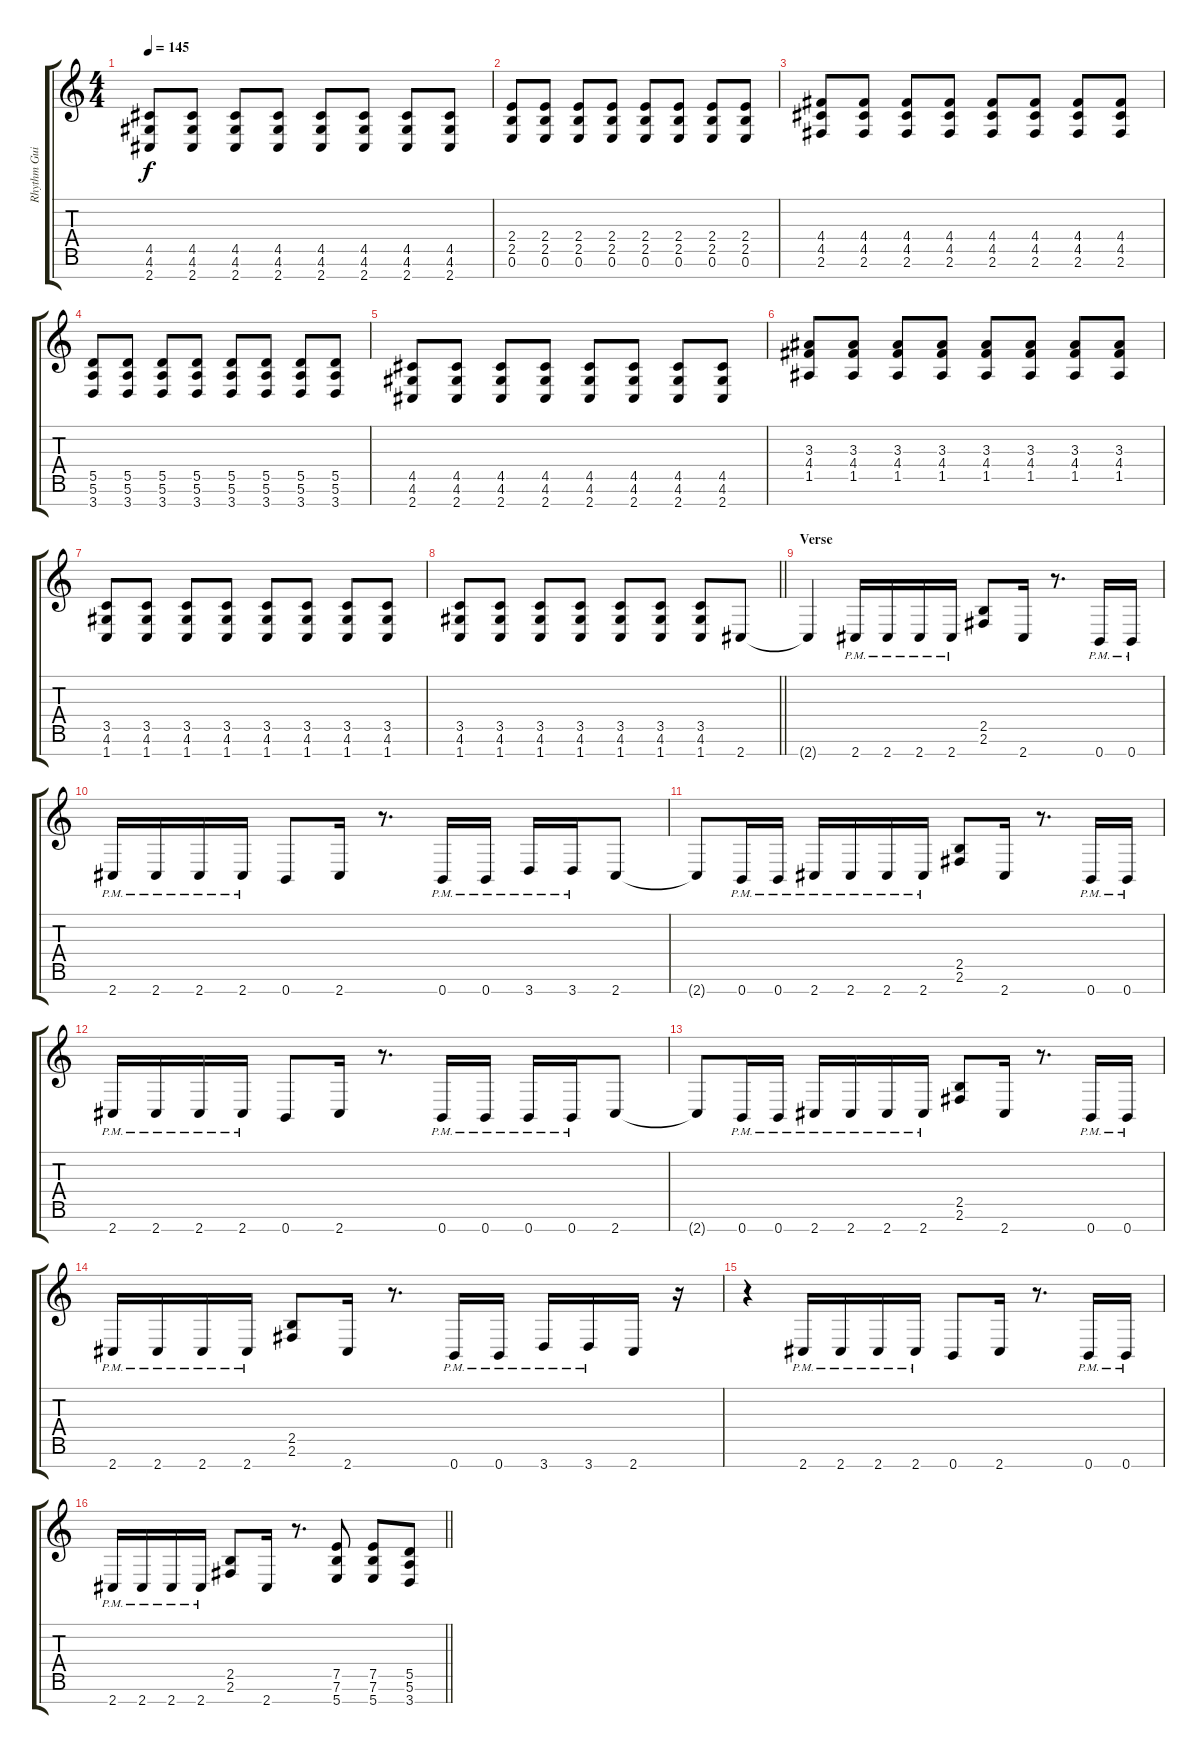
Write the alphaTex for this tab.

\track ("Rhythm Guitar" "Rhythm Gui") {instrument distortionguitar}
\staff {score tabs}
\tuning (E4 B3 G3 D3 A2 E2 B1) {hide}
\ts (4 4)
\tempo 145
\clef g2
\ks c
(4.5 4.6 2.7).8{dy f} (4.5 4.6 2.7).8 (4.5 4.6 2.7).8 (4.5 4.6 2.7).8 (4.5 4.6 2.7).8 (4.5 4.6 2.7).8 (4.5 4.6 2.7).8 (4.5 4.6 2.7).8 |
(2.4 2.5 0.6).8 (2.4 2.5 0.6).8 (2.4 2.5 0.6).8 (2.4 2.5 0.6).8 (2.4 2.5 0.6).8 (2.4 2.5 0.6).8 (2.4 2.5 0.6).8 (2.4 2.5 0.6).8 |
(4.4 4.5 2.6).8 (4.4 4.5 2.6).8 (4.4 4.5 2.6).8 (4.4 4.5 2.6).8 (4.4 4.5 2.6).8 (4.4 4.5 2.6).8 (4.4 4.5 2.6).8 (4.4 4.5 2.6).8 |
(5.5 5.6 3.7).8 (5.5 5.6 3.7).8 (5.5 5.6 3.7).8 (5.5 5.6 3.7).8 (5.5 5.6 3.7).8 (5.5 5.6 3.7).8 (5.5 5.6 3.7).8 (5.5 5.6 3.7).8 |
(4.5 4.6 2.7).8 (4.5 4.6 2.7).8 (4.5 4.6 2.7).8 (4.5 4.6 2.7).8 (4.5 4.6 2.7).8 (4.5 4.6 2.7).8 (4.5 4.6 2.7).8 (4.5 4.6 2.7).8 |
(3.3 4.4 1.5).8 (3.3 4.4 1.5).8 (3.3 4.4 1.5).8 (3.3 4.4 1.5).8 (3.3 4.4 1.5).8 (3.3 4.4 1.5).8 (3.3 4.4 1.5).8 (3.3 4.4 1.5).8 |
(3.5 4.6 1.7).8 (3.5 4.6 1.7).8 (3.5 4.6 1.7).8 (3.5 4.6 1.7).8 (3.5 4.6 1.7).8 (3.5 4.6 1.7).8 (3.5 4.6 1.7).8 (3.5 4.6 1.7).8 |
\barLineRight lightlight
(3.5 4.6 1.7).8 (3.5 4.6 1.7).8 (3.5 4.6 1.7).8 (3.5 4.6 1.7).8 (3.5 4.6 1.7).8 (3.5 4.6 1.7).8 (3.5 4.6 1.7).8 2.7.8 |
\section ("" "Verse")
2.7{t}.4 2.7{pm}.16 2.7{pm}.16 2.7{pm}.16 2.7{pm}.16 (2.5 2.6).8 2.7.16 r.8{d} 0.7{pm}.16 0.7{pm}.16 |
2.7{pm}.16 2.7{pm}.16 2.7{pm}.16 2.7{pm}.16 0.7.8 2.7.16 r.8{d} 0.7{pm}.16 0.7{pm}.16 3.7{pm}.16 3.7{pm}.16 2.7.8 |
2.7{t}.8 0.7{pm}.16 0.7{pm}.16 2.7{pm}.16 2.7{pm}.16 2.7{pm}.16 2.7{pm}.16 (2.5 2.6).8 2.7.16 r.8{d} 0.7{pm}.16 0.7{pm}.16 |
2.7{pm}.16 2.7{pm}.16 2.7{pm}.16 2.7{pm}.16 0.7.8 2.7.16 r.8{d} 0.7{pm}.16 0.7{pm}.16 0.7{pm}.16 0.7{pm}.16 2.7.8 |
2.7{t}.8 0.7{pm}.16 0.7{pm}.16 2.7{pm}.16 2.7{pm}.16 2.7{pm}.16 2.7{pm}.16 (2.5 2.6).8 2.7.16 r.8{d} 0.7{pm}.16 0.7{pm}.16 |
2.7{pm}.16 2.7{pm}.16 2.7{pm}.16 2.7{pm}.16 (2.5 2.6).8 2.7.16 r.8{d} 0.7{pm}.16 0.7{pm}.16 3.7{pm}.16 3.7{pm}.16 2.7.16 r.16 |
r.4 2.7{pm}.16 2.7{pm}.16 2.7{pm}.16 2.7{pm}.16 0.7.8 2.7.16 r.8{d} 0.7{pm}.16 0.7{pm}.16 |
\barLineRight lightlight
2.7{pm}.16 2.7{pm}.16 2.7{pm}.16 2.7{pm}.16 (2.5 2.6).8 2.7.16 r.8{d} (7.5 7.6 5.7).8 (7.5 7.6 5.7).8 (5.5 5.6 3.7).8
